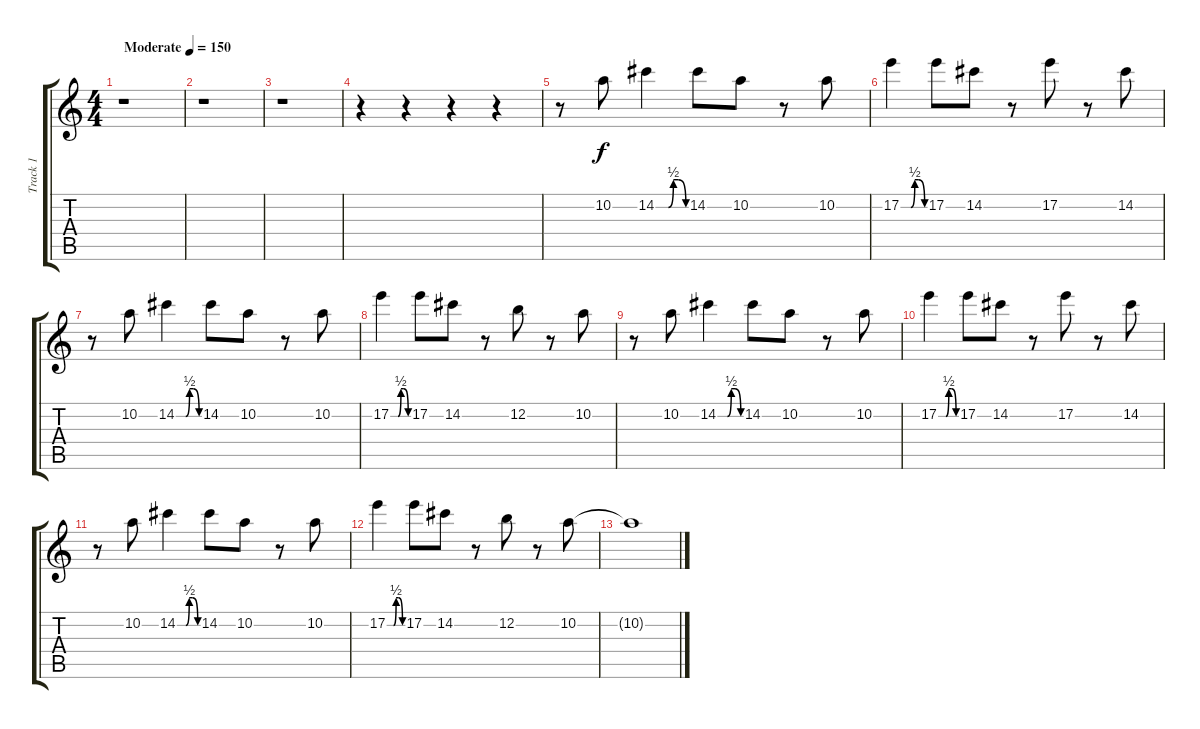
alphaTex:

\track ("Track 1" "Track 1") {instrument electricguitarjazz}
\staff {score tabs}
\tuning (E4 B3 G3 D3 A2 E2) {hide}
\ts (4 4)
\tempo (150 "Moderate")
\clef g2
\ks c
r.1{dy f instrument electricguitarjazz} |
r.1 |
r.1 |
r.4 r.4 r.4 r.4 |
r.8 10.2.8 14.2{be (custom 0 0 25 0 35 2 45 2 60 0)}.4 14.2.8 10.2.8 r.8 10.2.8 |
17.2{be (custom 0 0 25 0 35 2 45 2 60 0)}.4 17.2.8 14.2.8 r.8 17.2.8 r.8 14.2.8 |
r.8 10.2.8 14.2{be (custom 0 0 25 0 35 2 45 2 60 0)}.4 14.2.8 10.2.8 r.8 10.2.8 |
17.2{be (custom 0 0 25 0 35 2 45 2 60 0)}.4 17.2.8 14.2.8 r.8 12.2.8 r.8 10.2.8 |
r.8 10.2.8 14.2{be (custom 0 0 25 0 35 2 45 2 60 0)}.4 14.2.8 10.2.8 r.8 10.2.8 |
17.2{be (custom 0 0 25 0 35 2 45 2 60 0)}.4 17.2.8 14.2.8 r.8 17.2.8 r.8 14.2.8 |
r.8 10.2.8 14.2{be (custom 0 0 25 0 35 2 45 2 60 0)}.4 14.2.8 10.2.8 r.8 10.2.8 |
17.2{be (custom 0 0 25 0 35 2 45 2 60 0)}.4 17.2.8 14.2.8 r.8 12.2.8 r.8 10.2.8 |
10.2{t}.1
